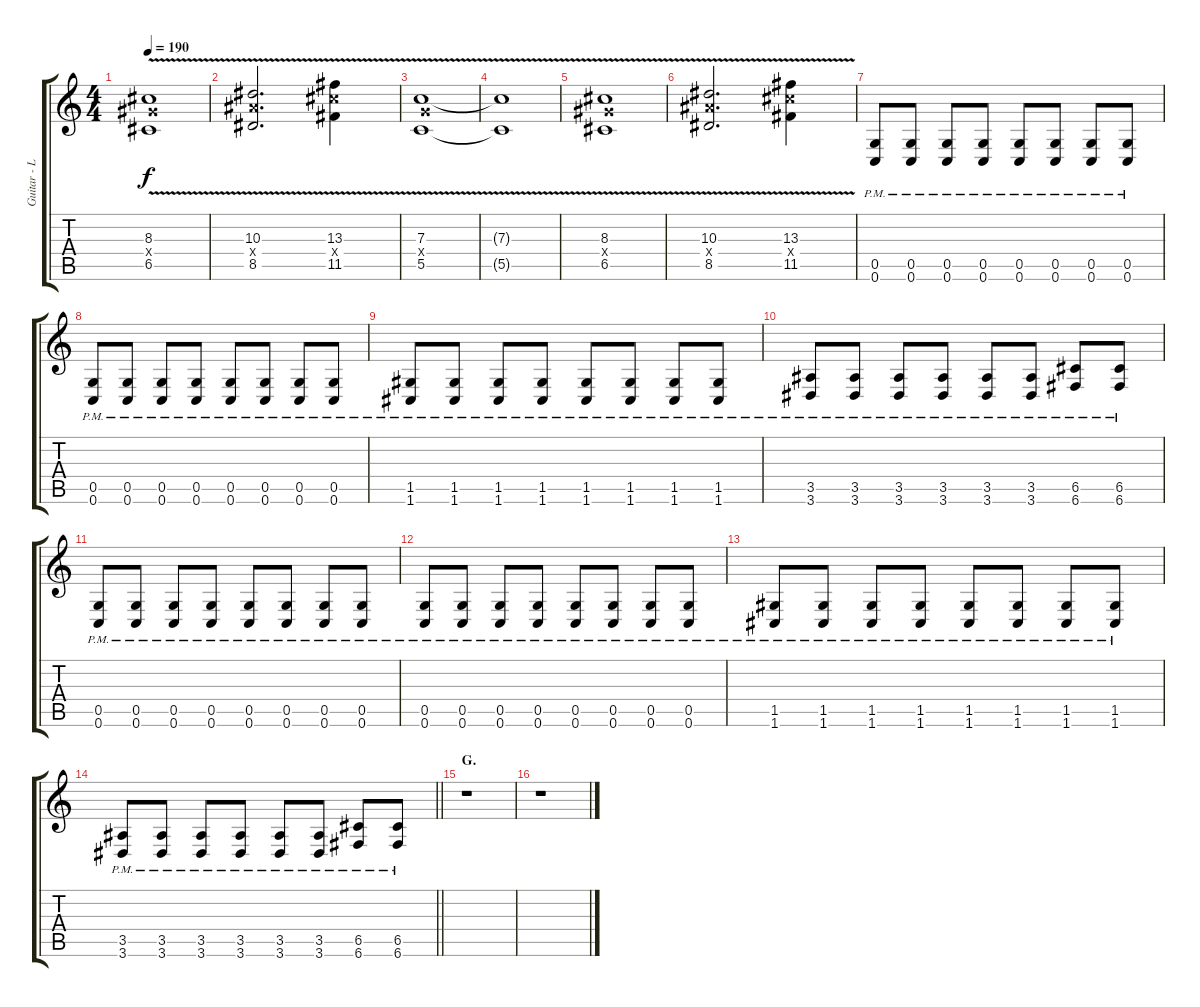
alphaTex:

\track ("Guitar - Left" "Guitar - L") {instrument acousticguitarsteel}
\staff {score tabs}
\tuning (D4 A3 F3 C3 G2 C2) {hide}
\ts (4 4)
\tempo 190
\clef g2
\ks c
(8.3{v} 8.4{x} 6.5{v}).1{dy f} |
(10.3{v} 10.4{x} 8.5{v}).2{d} (13.3{v} 13.4{x} 11.5{v}).4 |
(7.3{v} 7.4{x} 5.5{v}).1 |
(7.3{t} 5.5{t}).1 |
(8.3{v} 8.4{x} 6.5{v}).1 |
(10.3{v} 10.4{x} 8.5{v}).2{d} (13.3{v} 13.4{x} 11.5{v}).4 |
(0.5{pm} 0.6{pm}).8 (0.5{pm} 0.6{pm}).8 (0.5{pm} 0.6{pm}).8 (0.5{pm} 0.6{pm}).8 (0.5{pm} 0.6{pm}).8 (0.5{pm} 0.6{pm}).8 (0.5{pm} 0.6{pm}).8 (0.5{pm} 0.6{pm}).8 |
(0.5{pm} 0.6{pm}).8 (0.5{pm} 0.6{pm}).8 (0.5{pm} 0.6{pm}).8 (0.5{pm} 0.6{pm}).8 (0.5{pm} 0.6{pm}).8 (0.5{pm} 0.6{pm}).8 (0.5{pm} 0.6{pm}).8 (0.5{pm} 0.6{pm}).8 |
(1.5{pm} 1.6{pm}).8 (1.5{pm} 1.6{pm}).8 (1.5{pm} 1.6{pm}).8 (1.5{pm} 1.6{pm}).8 (1.5{pm} 1.6{pm}).8 (1.5{pm} 1.6{pm}).8 (1.5{pm} 1.6{pm}).8 (1.5{pm} 1.6{pm}).8 |
(3.5{pm} 3.6{pm}).8 (3.5{pm} 3.6{pm}).8 (3.5{pm} 3.6{pm}).8 (3.5{pm} 3.6{pm}).8 (3.5{pm} 3.6{pm}).8 (3.5{pm} 3.6{pm}).8 (6.5{pm} 6.6{pm}).8 (6.5{pm} 6.6{pm}).8 |
(0.5{pm} 0.6{pm}).8 (0.5{pm} 0.6{pm}).8 (0.5{pm} 0.6{pm}).8 (0.5{pm} 0.6{pm}).8 (0.5{pm} 0.6{pm}).8 (0.5{pm} 0.6{pm}).8 (0.5{pm} 0.6{pm}).8 (0.5{pm} 0.6{pm}).8 |
(0.5{pm} 0.6{pm}).8 (0.5{pm} 0.6{pm}).8 (0.5{pm} 0.6{pm}).8 (0.5{pm} 0.6{pm}).8 (0.5{pm} 0.6{pm}).8 (0.5{pm} 0.6{pm}).8 (0.5{pm} 0.6{pm}).8 (0.5{pm} 0.6{pm}).8 |
(1.5{pm} 1.6{pm}).8 (1.5{pm} 1.6{pm}).8 (1.5{pm} 1.6{pm}).8 (1.5{pm} 1.6{pm}).8 (1.5{pm} 1.6{pm}).8 (1.5{pm} 1.6{pm}).8 (1.5{pm} 1.6{pm}).8 (1.5{pm} 1.6{pm}).8 |
\barLineRight lightlight
(3.5{pm} 3.6{pm}).8 (3.5{pm} 3.6{pm}).8 (3.5{pm} 3.6{pm}).8 (3.5{pm} 3.6{pm}).8 (3.5{pm} 3.6{pm}).8 (3.5{pm} 3.6{pm}).8 (6.5{pm} 6.6{pm}).8 (6.5{pm} 6.6{pm}).8 |
\section ("" "G.")
r.1 |
r.1
